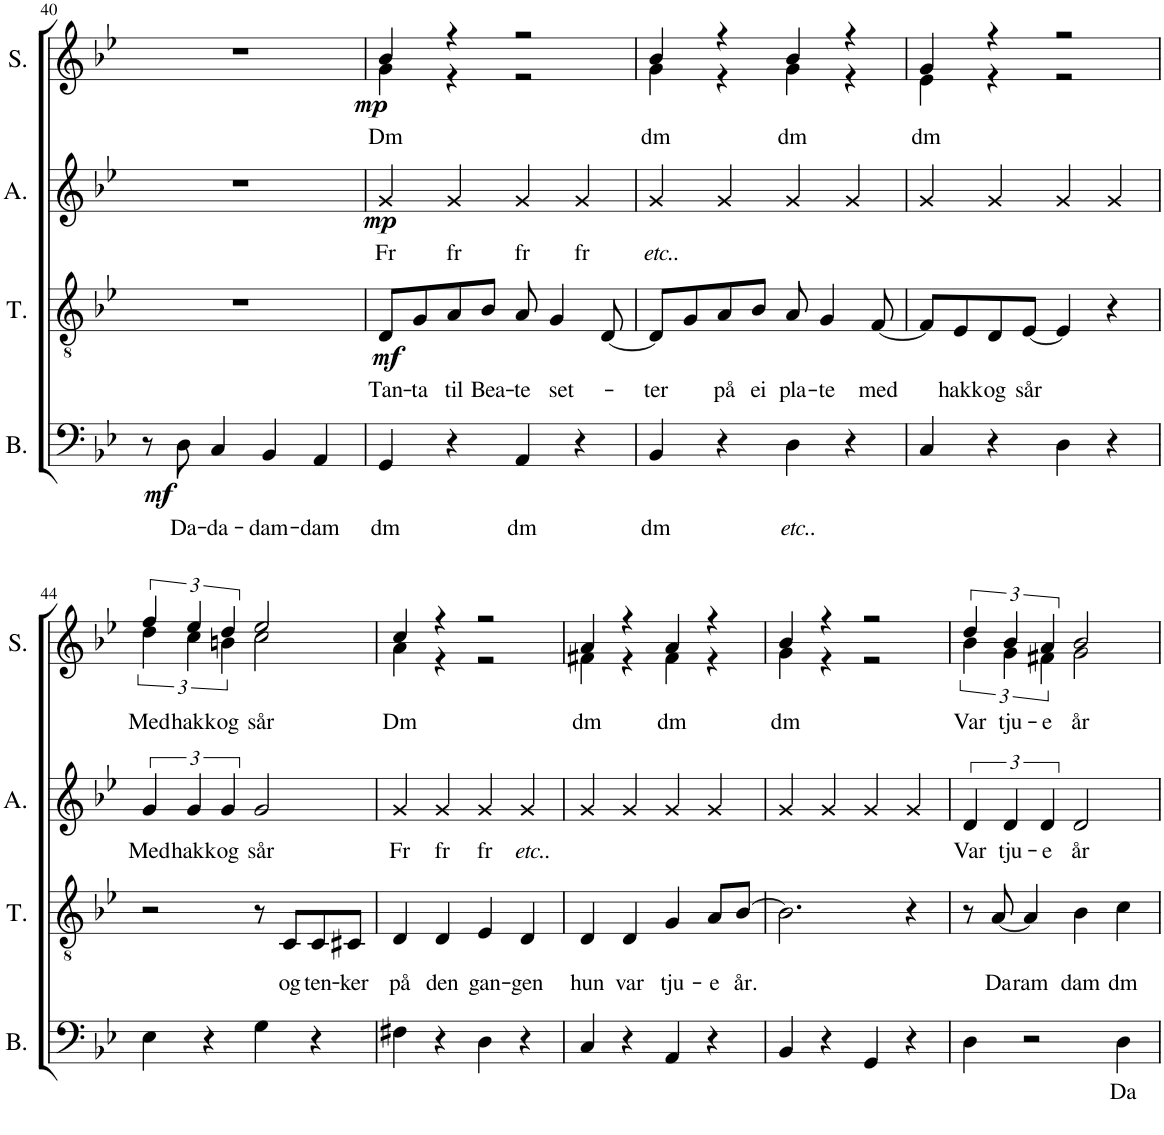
**kern	**text	**dynam	**kern	**text	**text	**dynam	**kern	**text	**dynam	**kern	**text	**dynam
*part4	*part4	*part4	*part3	*part3	*part3	*part3	*part2	*part2	*part2	*part1	*part1	*part1
*staff4	*staff4	*staff4	*staff3	*staff3	*staff3	*staff3	*staff2	*staff2	*staff2	*staff1	*staff1	*staff1
*I"Bass	*	*	*I"Tenor	*	*	*	*I"Alto	*	*	*I"Soprano	*	*
*I'B.	*	*	*I'T.	*	*	*	*I'A.	*	*	*I'S.	*	*
!!LO:PB:g=z
*clefF4	*	*	*clefGv2	*	*	*	*clefG2	*	*	*clefG2	*	*
*k[b-e-]	*	*	*k[b-e-]	*	*	*	*k[b-e-]	*	*	*k[b-e-]	*	*
*M4/4	*	*	*M4/4	*	*	*	*M4/4	*	*	*M4/4	*	*
*met(c)	*	*	*met(c)	*	*	*	*met(c)	*	*	*met(c)	*	*
=40	=40	=40	=40	=40	=40	=40	=40	=40	=40	=40	=40	=40
!	!	!LO:DY:b	!	!	!	!	!	!	!	!	!	!
8r	.	mf	1r	.	.	.	1r	.	.	1r	.	.
!	!LO:LY:b	!	!	!	!	!	!	!	!	!	!	!
8D\	Da-	.	.	.	.	.	.	.	.	.	.	.
!	!LO:LY:b	!	!	!	!	!	!	!	!	!	!	!
4C/	-da-	.	.	.	.	.	.	.	.	.	.	.
!	!LO:LY:b	!	!	!	!	!	!	!	!	!	!	!
4BB-/	-dam-	.	.	.	.	.	.	.	.	.	.	.
!	!LO:LY:b	!	!	!	!	!	!	!	!	!	!	!
4AA/	-dam	.	.	.	.	.	.	.	.	.	.	.
=41	=41	=41	=41	=41	=41	=41	=41	=41	=41	=41	=41	=41
!	!LO:LY:b	!	!	!	!LO:LY:b	!LO:DY:b	!	!LO:LY:b	!LO:DY:b	!	!LO:LY:b	!LO:DY:b
*	*	*	*	*	*	*	*	*	*	*^	*	*
4GG/	dm	.	8D/L	.	Tan-	mf	4g/	Fr	mp	4b-/	4g\	Dm	mp
!	!	!	!	!	!LO:LY:b	!	!	!	!	!	!	!	!
.	.	.	8G/	.	-ta	.	.	.	.	.	.	.	.
!	!	!	!	!	!LO:LY:b	!	!	!LO:LY:b	!	!	!	!	!
4r	.	.	8A/	.	til	.	4g/	fr	.	4r	4r	.	.
!	!	!	!	!	!LO:LY:b	!	!	!	!	!	!	!	!
.	.	.	8B-/J	.	Bea-	.	.	.	.	.	.	.	.
!	!LO:LY:b	!	!	!	!LO:LY:b	!	!	!LO:LY:b	!	!	!	!	!
4AA/	dm	.	8A/	.	-te	.	4g/	fr	.	2r	2r	.	.
!	!	!	!	!	!LO:LY:b	!	!	!	!	!	!	!	!
.	.	.	4G/	.	set-	.	.	.	.	.	.	.	.
!	!	!	!	!	!	!	!	!LO:LY:b	!	!	!	!	!
4r	.	.	.	.	.	.	4g/	fr	.	.	.	.	.
.	.	.	[8D/	.	.	.	.	.	.	.	.	.	.
=42	=42	=42	=42	=42	=42	=42	=42	=42	=42	=42	=42	=42	=42
!	!LO:LY:b	!	!	!	!LO:LY:b	!	!	!LO:LY:b	!	!	!	!LO:LY:b	!
4BB-/	dm	.	8D/L]	.	-ter	.	4g/	etc..	.	4b-/	4g\	dm	.
.	.	.	8G/	.	.	.	.	.	.	.	.	.	.
!	!	!	!	!	!LO:LY:b	!	!	!	!	!	!	!	!
4r	.	.	8A/	.	på	.	4g/	.	.	4r	4r	.	.
!	!	!	!	!	!LO:LY:b	!	!	!	!	!	!	!	!
.	.	.	8B-/J	.	ei	.	.	.	.	.	.	.	.
!	!LO:LY:b	!	!	!	!LO:LY:b	!	!	!	!	!	!	!LO:LY:b	!
4D\	etc..	.	8A/	.	pla-	.	4g/	.	.	4b-/	4g\	dm	.
!	!	!	!	!	!LO:LY:b	!	!	!	!	!	!	!	!
.	.	.	4G/	.	-te	.	.	.	.	.	.	.	.
4r	.	.	.	.	.	.	4g/	.	.	4r	4r	.	.
!	!	!	!	!	!LO:LY:b	!	!	!	!	!	!	!	!
.	.	.	[8F/	.	med	.	.	.	.	.	.	.	.
=43	=43	=43	=43	=43	=43	=43	=43	=43	=43	=43	=43	=43	=43
!	!	!	!	!	!	!	!	!	!	!	!	!LO:LY:b	!
4C/	.	.	8F/L]	.	.	.	4g/	.	.	4g/	4e-\	dm	.
!	!	!	!	!	!LO:LY:b	!	!	!	!	!	!	!	!
.	.	.	8E-/	.	hakk	.	.	.	.	.	.	.	.
!	!	!	!	!	!LO:LY:b	!	!	!	!	!	!	!	!
4r	.	.	8D/	.	og	.	4g/	.	.	4r	4r	.	.
!	!	!	!	!	!LO:LY:b	!	!	!	!	!	!	!	!
.	.	.	[8E-/J	.	sår	.	.	.	.	.	.	.	.
4D\	.	.	4E-/]	.	.	.	4g/	.	.	2r	2r	.	.
4r	.	.	4r	.	.	.	4g/	.	.	.	.	.	.
!!LO:LB:g=z	!!
=44	=44	=44	=44	=44	=44	=44	=44	=44	=44	=44	=44	=44	=44
!	!	!	!	!	!	!	!	!LO:LY:b	!	!	!	!LO:LY:b	!
4E-\	.	.	2r	.	.	.	6g/	Med	.	6ff/	6dd\	Med	.
!	!	!	!	!	!	!	!	!LO:LY:b	!	!	!	!LO:LY:b	!
.	.	.	.	.	.	.	6g/	hakk	.	6ee-/	6cc\	hakk	.
4r	.	.	.	.	.	.	.	.	.	.	.	.	.
!	!	!	!	!	!	!	!	!LO:LY:b	!	!	!	!LO:LY:b	!
.	.	.	.	.	.	.	6g/	og	.	6dd/	6bn\	og	.
!	!	!	!	!	!	!	!	!LO:LY:b	!	!	!	!LO:LY:b	!
4G\	.	.	8r	.	.	.	2g/	sår	.	2ee-/	2cc\	sår	.
!	!	!	!	!	!LO:LY:b	!	!	!	!	!	!	!	!
.	.	.	8C/L	.	og	.	.	.	.	.	.	.	.
!	!	!	!	!	!LO:LY:b	!	!	!	!	!	!	!	!
4r	.	.	8C/	.	ten-	.	.	.	.	.	.	.	.
!	!	!	!	!	!LO:LY:b	!	!	!	!	!	!	!	!
.	.	.	8C#X/J	.	-ker	.	.	.	.	.	.	.	.
=45	=45	=45	=45	=45	=45	=45	=45	=45	=45	=45	=45	=45	=45
!	!	!	!	!	!LO:LY:b	!	!	!LO:LY:b	!	!	!	!LO:LY:b	!
4F#X\	.	.	4D/	.	på	.	4g/	Fr	.	4cc/	4a\	Dm	.
!	!	!	!	!	!LO:LY:b	!	!	!LO:LY:b	!	!	!	!	!
4r	.	.	4D/	.	den	.	4g/	fr	.	4r	4r	.	.
!	!	!	!	!	!LO:LY:b	!	!	!LO:LY:b	!	!	!	!	!
4D\	.	.	4E-/	.	gan-	.	4g/	fr	.	2r	2r	.	.
!	!	!	!	!	!LO:LY:b	!	!	!LO:LY:b	!	!	!	!	!
4r	.	.	4D/	.	-gen	.	4g/	etc..	.	.	.	.	.
=46	=46	=46	=46	=46	=46	=46	=46	=46	=46	=46	=46	=46	=46
!	!	!	!	!	!LO:LY:b	!	!	!	!	!	!	!LO:LY:b	!
4C/	.	.	4D/	.	hun	.	4g/	.	.	4a/	4f#X\	dm	.
!	!	!	!	!	!LO:LY:b	!	!	!	!	!	!	!	!
4r	.	.	4D/	.	var	.	4g/	.	.	4r	4r	.	.
!	!	!	!	!	!LO:LY:b	!	!	!	!	!	!	!LO:LY:b	!
4AA/	.	.	4G/	.	tju-	.	4g/	.	.	4a/	4f#\	dm	.
!	!	!	!	!	!LO:LY:b	!	!	!	!	!	!	!	!
4r	.	.	8A/L	.	-e	.	4g/	.	.	4r	4r	.	.
!	!	!	!	!	!LO:LY:b	!	!	!	!	!	!	!	!
.	.	.	[8B-/J	.	år.	.	.	.	.	.	.	.	.
=47	=47	=47	=47	=47	=47	=47	=47	=47	=47	=47	=47	=47	=47
!	!	!	!	!	!	!	!	!	!	!	!	!LO:LY:b	!
4BB-/	.	.	2.B-\]	.	.	.	4g/	.	.	4b-/	4g\	dm	.
4r	.	.	.	.	.	.	4g/	.	.	4r	4r	.	.
4GG/	.	.	.	.	.	.	4g/	.	.	2r	2r	.	.
4r	.	.	4r	.	.	.	4g/	.	.	.	.	.	.
=48	=48	=48	=48	=48	=48	=48	=48	=48	=48	=48	=48	=48	=48
!	!	!	!	!	!	!	!	!LO:LY:b	!	!	!	!LO:LY:b	!
4D\	.	.	8r	.	.	.	6d/	Var	.	6dd/	6b-\	Var	.
!	!	!	!	!	!LO:LY:b	!	!	!	!	!	!	!	!
.	.	.	[8A/	.	Da	.	.	.	.	.	.	.	.
!	!	!	!	!	!	!	!	!LO:LY:b	!	!	!	!LO:LY:b	!
.	.	.	.	.	.	.	6d/	tju-	.	6b-/	6g\	tju-	.
!	!	!	!	!	!LO:LY:b	!	!	!	!	!	!	!	!
2r	.	.	4A/]	.	ram	.	.	.	.	.	.	.	.
!	!	!	!	!	!	!	!	!LO:LY:b	!	!	!	!LO:LY:b	!
.	.	.	.	.	.	.	6d/	-e	.	6a/	6f#X\	-e	.
!	!	!	!	!	!LO:LY:b	!	!	!LO:LY:b	!	!	!	!LO:LY:b	!
.	.	.	4B-\	.	dam	.	2d/	år	.	2b-/	2g\	år	.
!	!LO:LY:b	!	!	!	!LO:LY:b	!	!	!	!	!	!	!	!
4D\	Da	.	4c\	.	dm	.	.	.	.	.	.	.	.
*	*	*	*	*	*	*	*	*	*	*v	*v	*	*
=	=	=	=	=	=	=	=	=	=	=	=	=
*-	*-	*-	*-	*-	*-	*-	*-	*-	*-	*-	*-	*-
